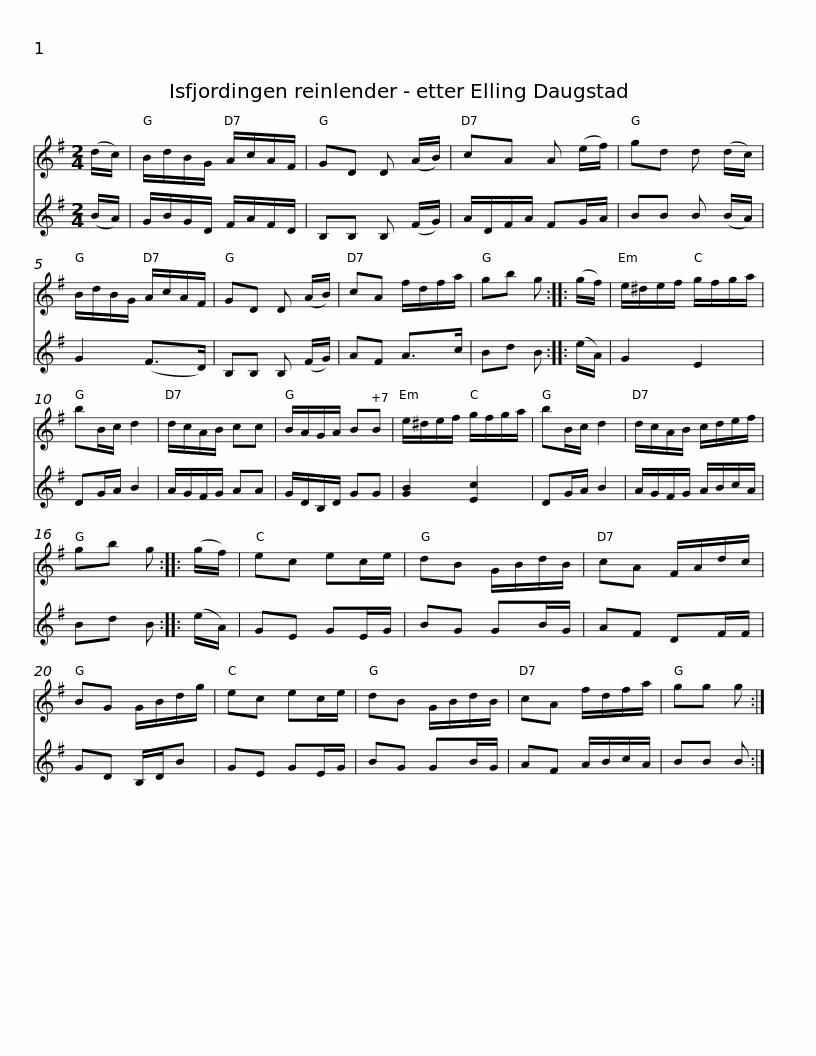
X:1
%%score 1 2
L:1/8
M:2/4
I:linebreak $
K:G
V:1 treble
V:2 treble
V:1
 (d/c/) | B/d/B/G/ A/c/A/F/ | GD D (A/B/) | cA A (e/f/) | gd d (d/c/) | %5
 B/d/B/G/ A/c/A/F/ | GD D (A/B/) |$ cA f/d/f/a/ | gb g :: (g/f/) | %10
 e/^d/e/f/ g/f/g/a/ | bB/c/ d2 | d/c/A/B/ cc | B/A/G/A/ BB | e/^d/e/f/ g/f/g/a/ |$ %15
 bB/c/ d2 | d/c/A/B/ c/d/e/f/ | gb g :: (g/f/) | ec ec/e/ | %20
 dB G/B/d/B/ | cA F/A/d/c/ | BG G/B/d/g/ |$ ec ec/e/ | dB G/B/d/B/ | %25
 cA f/d/f/a/ | gg g :| %27
V:2
 (B/A/) | G/B/G/D/ F/A/F/D/ | B,B, B, (F/G/) | A/D/F/A/ FG/A/ | BB B (B/A/) | %5
 G2 (F>D) | B,B, B, (F/G/) |$ AF A>c | Bd B :: (e/A/) | %10
 G2 E2 | DG/A/ B2 | A/G/F/G/ AA | G/D/B,/D/ GG | [GB]2 [Ec]2 |$ %15
 DG/A/ B2 | A/G/F/G/ A/B/c/A/ | Bd B :: (e/A/) | GE GE/G/ | %20
 BG GB/G/ | AF DF/F/ | GD B,/D/B |$ GE GE/G/ | BG GB/G/ | %25
 AF A/B/c/A/ | BB B :| %27
